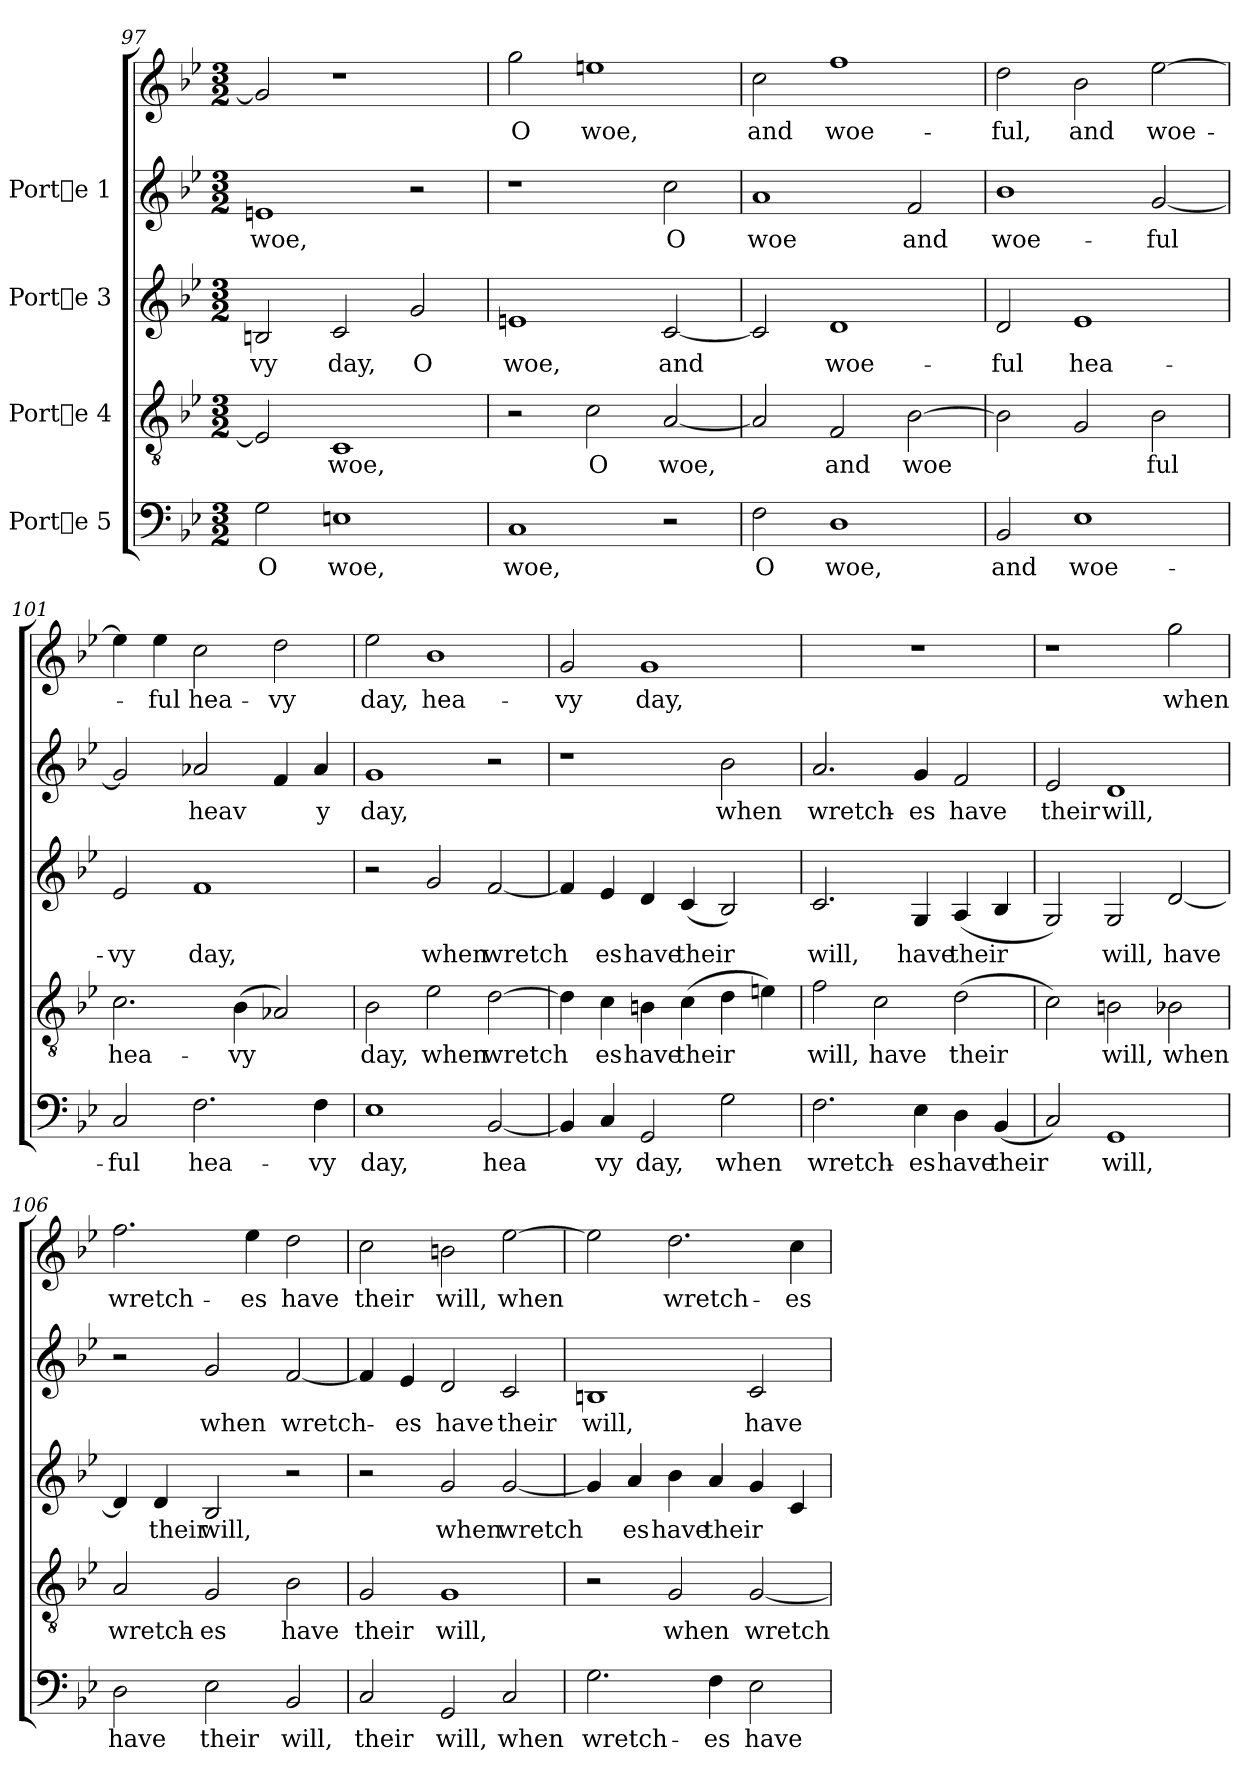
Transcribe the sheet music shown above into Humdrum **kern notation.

**kern	**text	**kern	**text	**kern	**text	**kern	**text	**kern	**text
*part4	*part4	*part3	*part3	*part2	*part2	*part1	*part1	*part1	*part1
*staff5	*staff5	*staff4	*staff4	*staff3	*staff3	*staff2	*staff2	*staff1	*staff1
*I"Porte 5	*	*I"Porte 4	*	*I"Porte 3	*	*I"Porte 1	*	*	*
*clefF4	*	*clefGv2	*	*clefG2	*	*clefG2	*	*clefG2	*
*k[b-e-]	*	*k[b-e-]	*	*k[b-e-]	*	*k[b-e-]	*	*k[b-e-]	*
*B-:	*	*B-:	*	*B-:	*	*B-:	*	*B-:	*
*M3/2	*	*M3/2	*	*M3/2	*	*M3/2	*	*M3/2	*
=97	=97	=97	=97	=97	=97	=97	=97	=97	=97
!	!LO:LY:b:cj	!	!LO:LY:b:cj	!	!LO:LY:b:cj	!	!LO:LY:b:cj	!	!
2G\	O	2En/]	.	2Bn/	-vy	1en	woe,	2g/]	.
!	!LO:LY:b:cj	!	!LO:LY:b:cj	!	!LO:LY:b:cj	!	!	!	!
1En	woe,	1C	woe,	2c/	day,	.	.	1r	.
!	!	!	!	!	!LO:LY:b:cj	!	!	!	!
.	.	.	.	2g/	O	2r	.	.	.
!!LO:PB:g=z
=98	=98	=98	=98	=98	=98	=98	=98	=98	=98
!	!LO:LY:b:cj	!	!	!	!LO:LY:b:cj	!	!	!	!LO:LY:b:cj
1C	woe,	2r	.	1en	woe,	1r	.	2gg\	O
!	!	!	!LO:LY:b:cj	!	!	!	!	!	!LO:LY:b:cj
.	.	2c\	O	.	.	.	.	1een	woe,
!	!	!	!LO:LY:b:cj	!	!LO:LY:b:cj	!	!LO:LY:b:cj	!	!
2r	.	[<2A/	woe,	[<2c/	and	2cc\	O	.	.
=99	=99	=99	=99	=99	=99	=99	=99	=99	=99
!	!LO:LY:b:cj	!	!LO:LY:b:cj	!	!LO:LY:b:cj	!	!LO:LY:b:cj	!	!LO:LY:b:cj
2F\	O	2A/]	.	2c/]	.	1a	-woe	2cc\	and
!	!LO:LY:b:cj	!	!LO:LY:b:cj	!	!LO:LY:b:cj	!	!	!	!LO:LY:b:cj
1D	woe,	2F/	and	1d	woe-	.	.	1ff	woe-
!	!	!	!LO:LY:b:cj	!	!	!	!LO:LY:b:cj	!	!
.	.	[>2B-\	woe-	.	.	2f/	and	.	.
=100	=100	=100	=100	=100	=100	=100	=100	=100	=100
!	!LO:LY:b:cj	!	!LO:LY:b:cj	!	!LO:LY:b:cj	!	!LO:LY:b:cj	!	!LO:LY:b:cj
2BB-/	and	2B-\]	-	2d/	-ful	1b-	-woe-	2dd\	ful,
!	!LO:LY:b:cj	!	!LO:LY:b:cj	!	!LO:LY:b:cj	!	!	!	!LO:LY:b:cj
1E-	woe-	2G/	.	1e-	hea-	.	.	2b-\	and
!	!	!	!LO:LY:b:cj	!	!	!	!LO:LY:b:cj	!	!LO:LY:b:cj
.	.	2B-\	ful	.	.	[<2g/	-ful	[>2ee-\	woe-
=101	=101	=101	=101	=101	=101	=101	=101	=101	=101
!	!LO:LY:b:cj	!	!LO:LY:b:cj	!	!LO:LY:b:cj	!	!LO:LY:b:cj	!	!LO:LY:b:cj
2C/	-ful	2.c\	hea-	2e-/	-vy	2g/]	.	4ee-\]	.
!	!	!	!	!	!	!	!	!	!LO:LY:b:cj
.	.	.	.	.	.	.	.	4ee-\	ful
!	!LO:LY:b:cj	!	!	!	!LO:LY:b:cj	!	!LO:LY:b:cj	!	!LO:LY:b:cj
2.F\	hea-	.	.	1f	day,	2a-X/	heav-	2cc\	hea-
!	!	!	!LO:LY:b:cj	!	!	!	!	!	!
.	.	(>4B-\	-vy	.	.	.	.	.	.
!	!	!	!LO:LY:b:cj	!	!	!	!LO:LY:b:cj	!	!LO:LY:b:cj
.	.	2A-X/)	.	.	.	4f/	-	2dd\	-vy
!	!LO:LY:b:cj	!	!	!	!	!	!LO:LY:b:cj	!	!
4F\	-vy	.	.	.	.	4a-/	y	.	.
=102	=102	=102	=102	=102	=102	=102	=102	=102	=102
!	!LO:LY:b:cj	!	!LO:LY:b:cj	!	!	!	!LO:LY:b:cj	!	!LO:LY:b:cj
1E-	day,	2B-\	day,	2r	.	1g	-day,	2ee-\	day,
!	!	!	!LO:LY:b:cj	!	!LO:LY:b:cj	!	!	!	!LO:LY:b:cj
.	.	2e-\	when	2g/	when	.	.	1b-	hea-
!	!LO:LY:b:cj	!	!LO:LY:b:cj	!	!LO:LY:b:cj	!	!	!	!
[<2BB-/	hea-	[>2d\	wretch-	[<2f/	wretch-	2r	.	.	.
!!LO:LB:g=z
=103	=103	=103	=103	=103	=103	=103	=103	=103	=103
!	!LO:LY:b:cj	!	!LO:LY:b:cj	!	!LO:LY:b:cj	!	!	!	!LO:LY:b:cj
4BB-/]	-	4d\]	-	4f/]	-	1r	.	2g/	vy
!	!LO:LY:b:cj	!	!LO:LY:b:cj	!	!LO:LY:b:cj	!	!	!	!
4C/	vy	4c\	es	4e-/	es	.	.	.	.
!	!LO:LY:b:cj	!	!LO:LY:b:cj	!	!LO:LY:b:cj	!	!	!	!LO:LY:b:cj
2GG/	day,	4Bn\	have	4d/	have	.	.	1g	day,
!	!	!	!LO:LY:b:cj	!	!LO:LY:b:cj	!	!	!	!
.	.	(>4c\	their	(<4c/	their	.	.	.	.
!	!LO:LY:b:cj	!	!LO:LY:b:cj	!	!LO:LY:b:cj	!	!LO:LY:b:cj	!	!
2G\	when	4d\	.	2B-/)	.	2b-\	when	.	.
!	!	!	!LO:LY:b:cj	!	!	!	!	!	!
.	.	4en\)	.	.	.	.	.	.	.
=104	=104	=104	=104	=104	=104	=104	=104	=104	=104
!	!LO:LY:b:cj	!	!LO:LY:b:cj	!	!LO:LY:b:cj	!	!LO:LY:b:cj	!	!
2.F\	wretch-	2f\	will,	2.c/	will,	2.a/	wretch-	1.r	.
!	!	!	!LO:LY:b:cj	!	!	!	!	!	!
.	.	2c\	have	.	.	.	.	.	.
!	!LO:LY:b:cj	!	!	!	!LO:LY:b:cj	!	!LO:LY:b:cj	!	!
4E-\	-es	.	.	4G/	have	4g/	-es	.	.
!	!LO:LY:b:cj	!	!LO:LY:b:cj	!	!LO:LY:b:cj	!	!LO:LY:b:cj	!	!
4D\	have	(>2d\	their	(<4A/	their	2f/	have	.	.
!	!LO:LY:b:cj	!	!	!	!LO:LY:b:cj	!	!	!	!
(<4BB-/	their	.	.	4B-/	.	.	.	.	.
=105	=105	=105	=105	=105	=105	=105	=105	=105	=105
!	!LO:LY:b:cj	!	!LO:LY:b:cj	!	!LO:LY:b:cj	!	!LO:LY:b:cj	!	!
2C/)	.	2c\)	.	2G/)	.	2e-/	their	1r	.
!	!LO:LY:b:cj	!	!LO:LY:b:cj	!	!LO:LY:b:cj	!	!LO:LY:b:cj	!	!
1GG	will,	2Bn\	will,	2G/	will,	1d	will,	.	.
!	!	!	!LO:LY:b:cj	!	!LO:LY:b:cj	!	!	!	!LO:LY:b:cj
.	.	2B-X\	when	[<2d/	have	.	.	2gg\	when
=106	=106	=106	=106	=106	=106	=106	=106	=106	=106
!	!LO:LY:b:cj	!	!LO:LY:b:cj	!	!LO:LY:b:cj	!	!	!	!LO:LY:b:cj
2D\	have	2A/	wretch-	4d/]	.	2r	.	2.ff\	wretch-
!	!	!	!	!	!LO:LY:b:cj	!	!	!	!
.	.	.	.	4d/	their	.	.	.	.
!	!LO:LY:b:cj	!	!LO:LY:b:cj	!	!LO:LY:b:cj	!	!LO:LY:b:cj	!	!
2E-\	their	2G/	-es	2B-/	will,	2g/	when	.	.
!	!	!	!	!	!	!	!	!	!LO:LY:b:cj
.	.	.	.	.	.	.	.	4ee-\	-es
!	!LO:LY:b:cj	!	!LO:LY:b:cj	!	!	!	!LO:LY:b:cj	!	!LO:LY:b:cj
2BB-/	will,	2B-\	have	2r	.	[<2f/	wretch-	2dd\	have
!!LO:LB:g=z
=107	=107	=107	=107	=107	=107	=107	=107	=107	=107
!	!LO:LY:b:cj	!	!LO:LY:b:cj	!	!	!	!LO:LY:b:cj	!	!LO:LY:b:cj
2C/	their	2G/	their	2r	.	4f/]	.	2cc\	-their
!	!	!	!	!	!	!	!LO:LY:b:cj	!	!
.	.	.	.	.	.	4e-/	es	.	.
!	!LO:LY:b:cj	!	!LO:LY:b:cj	!	!LO:LY:b:cj	!	!LO:LY:b:cj	!	!LO:LY:b:cj
2GG/	will,	1G	will,	2g/	when	2d/	have	2bn\	will,
!	!LO:LY:b:cj	!	!	!	!LO:LY:b:cj	!	!LO:LY:b:cj	!	!LO:LY:b:cj
2C/	when	.	.	[<2g/	wretch-	2c/	their	[>2ee-\	when
=108	=108	=108	=108	=108	=108	=108	=108	=108	=108
!	!LO:LY:b:cj	!	!	!	!LO:LY:b:cj	!	!LO:LY:b:cj	!	!LO:LY:b:cj
2.G\	wretch-	2r	.	4g/]	-	1Bn	will,	2ee-\]	.
!	!	!	!	!	!LO:LY:b:cj	!	!	!	!
.	.	.	.	4a/	es	.	.	.	.
!	!	!	!LO:LY:b:cj	!	!LO:LY:b:cj	!	!	!	!LO:LY:b:cj
.	.	2G/	when	4b-\	have	.	.	2.dd\	wretch-
!	!LO:LY:b:cj	!	!	!	!LO:LY:b:cj	!	!	!	!
4F\	-es	.	.	4a/	their	.	.	.	.
!	!LO:LY:b:cj	!	!LO:LY:b:cj	!	!LO:LY:b:cj	!	!LO:LY:b:cj	!	!
2E-\	have	[<2G/	wretch-	4g/	.	2c/	have	.	.
!	!	!	!	!	!LO:LY:b:cj	!	!	!	!LO:LY:b:cj
.	.	.	.	4c/	.	.	.	4cc\	-es
=	=	=	=	=	=	=	=	=	=
*-	*-	*-	*-	*-	*-	*-	*-	*-	*-
